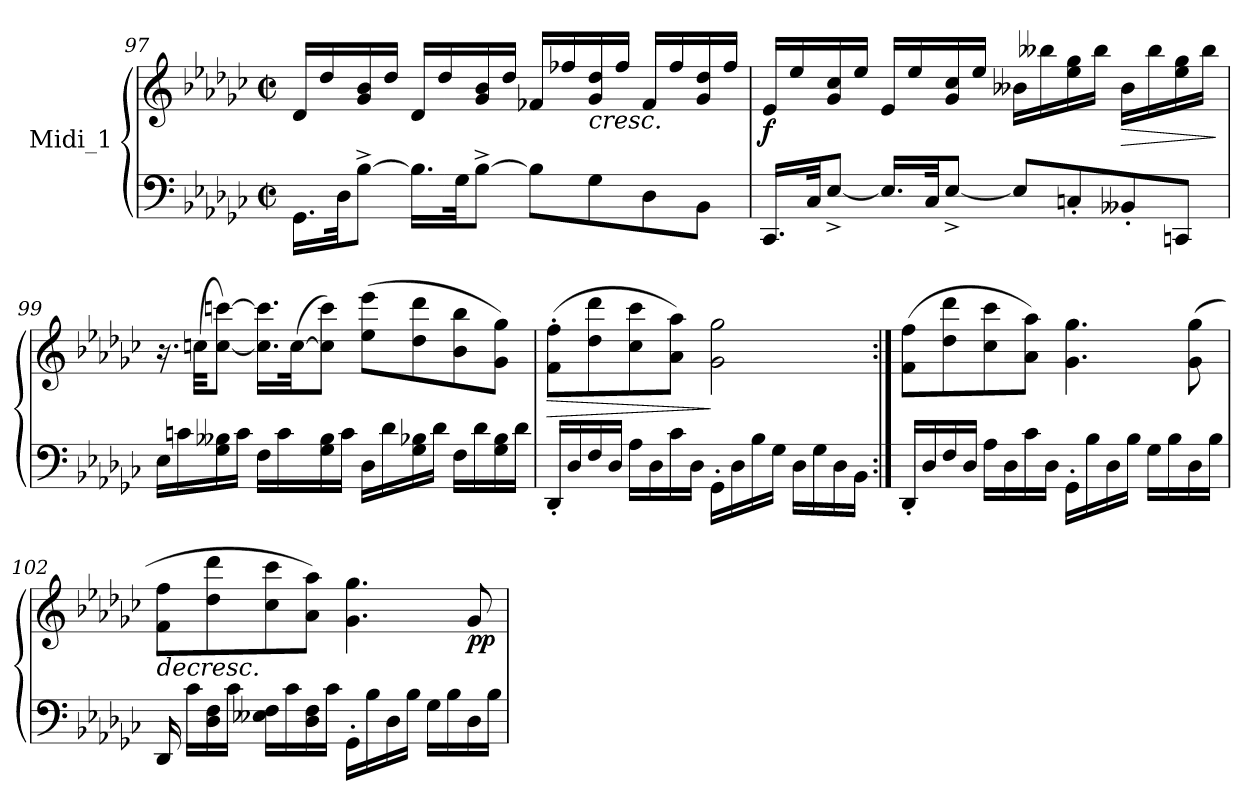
**kern	**kern	**dynam
*part1	*part1	*part1
*staff2	*staff1	*staff1/2
*I"Midi_1	*	*
!!LO:LB:g=z
*clefF4	*clefG2	*
*k[b-e-a-d-g-c-]	*k[b-e-a-d-g-c-]	*
*G-:	*G-:	*
*M2/2	*M2/2	*
*met(c|)	*met(c|)	*
=97	=97	=97
16.GG-\LL	16d-/LL	.
.	16dd-/	.
32D-\JK	.	.
[8B-^\J	16g-/ 16b-/	.
.	16dd-/JJ	.
16.B-\LL]	16d-/LL	.
.	16dd-/	.
32G-\JK	.	.
[8B-^\J	16g-/ 16b-/	.
.	16dd-/JJ	.
8B-\L]	16f-X/LL	.
.	16ff-X/	.
!	!LO:TX:b:i:t=cresc.	!
8G-\	16g-/ 16dd-/	.
.	16ff-/JJ	.
8D-\	16f-/LL	.
.	16ff-/	.
8BB-\J	16g-/ 16dd-/	.
.	16ff-/JJ	.
=98	=98	=98
!	!	!LO:DY:b
16.CC-/LL	16e-/LL	f
.	16ee-/	.
32C-/JK	.	.
[8E-^/J	16g-/ 16cc-/	.
.	16ee-/JJ	.
16.E-/LL]	16e-/LL	.
.	16ee-/	.
32C-/JK	.	.
[8E-^/J	16g-/ 16cc-/	.
.	16ee-/JJ	.
8E-/L]	16b--X\LL	.
.	16bb--X\	.
8Cn'/	16ee-\ 16gg-\	.
.	16bb--\JJ	.
!	!	!LO:HP:b
8BB--X'/	16b--\LL	>
.	16bb--\	.
8CCn/J	16ee-\ 16gg-\	.
.	16bb--\JJ	.
.	.	]
!!LO:LB:g=z
=99	=99	=99
16E-\LL	16.r	.
16cn\	.	.
.	(32ccn\KKL	.
16G-\ 16B--X\	[8cc\ [8cccn\J)	.
16c\JJ	.	.
16F\LL	16.cc\] 16.ccc\]LL	.
16c\	.	.
.	([32cc\JK	.
16G-\ 16B--\	8cc\] 8ccc\J)	.
16c\JJ	.	.
16D-\LL	(>8ee-\ 8eee-\L	.
16d-\	.	.
16G-\ 16B-X\	8dd-\ 8ddd-\	.
16d-\JJ	.	.
16F\LL	8b-\ 8bb-\	.
16d-\	.	.
16G-\ 16B-\	8g-\ 8gg-\J)	.
16d-\JJ	.	.
=100	=100	=100
!	!	!LO:HP:b
16DD-'/LL	(>8f\' 8ff\'L	>
16D-/	.	.
16F/	8dd-\ 8ddd-\	.
16D-/JJ	.	.
16A-\LL	8cc-i\ 8ccc-i\	.
16D-\	.	.
16c-i\	8a-\ 8aa-\J)	.
16D-\JJ	.	.
16GG-'\LL	2g-\ 2gg-\	]
16D-\	.	.
16B-\	.	.
16G-\JJ	.	.
16D-\LL	.	.
16G-\	.	.
16D-\	.	.
16BB-\JJ	.	.
!!LO:PB:g=z
=101:|!	=101:|!	=101:|!
16DD-'/LL	(>8f\ 8ff\L	.
16D-/	.	.
16F/	8dd-\ 8ddd-\	.
16D-/JJ	.	.
16A-\LL	8cc-i\ 8ccc-i\	.
16D-\	.	.
16c-i\	8a-\ 8aa-\J)	.
16D-\JJ	.	.
16GG-'\LL	4.g-\ 4.gg-\	.
16B-\	.	.
16D-\	.	.
16B-\JJ	.	.
16G-\LL	.	.
16B-\	.	.
16D-\	(>8g-\ 8gg-\	.
16B-\JJ	.	.
=102	=102	=102
!	!LO:TX:b:i:t=decresc.	!
16DD-/	8f\ 8ff\L	.
16c-\LL	.	.
16D-\ 16F\	8dd-\ 8ddd-\	.
16c-\JJ	.	.
16E--X\ 16F\LL	8cc-\ 8ccc-\	.
16c-\	.	.
16D-\ 16F\	8a-\ 8aa-\J)	.
16c-\JJ	.	.
16GG-'\LL	4.g-\ 4.gg-\	.
16B-\	.	.
16D-\	.	.
16B-\JJ	.	.
16G-\LL	.	.
16B-\	.	.
!	!	!LO:DY:b
16D-\	8g-/	pp
16B-\JJ	.	.
=	=	=
*-	*-	*-
